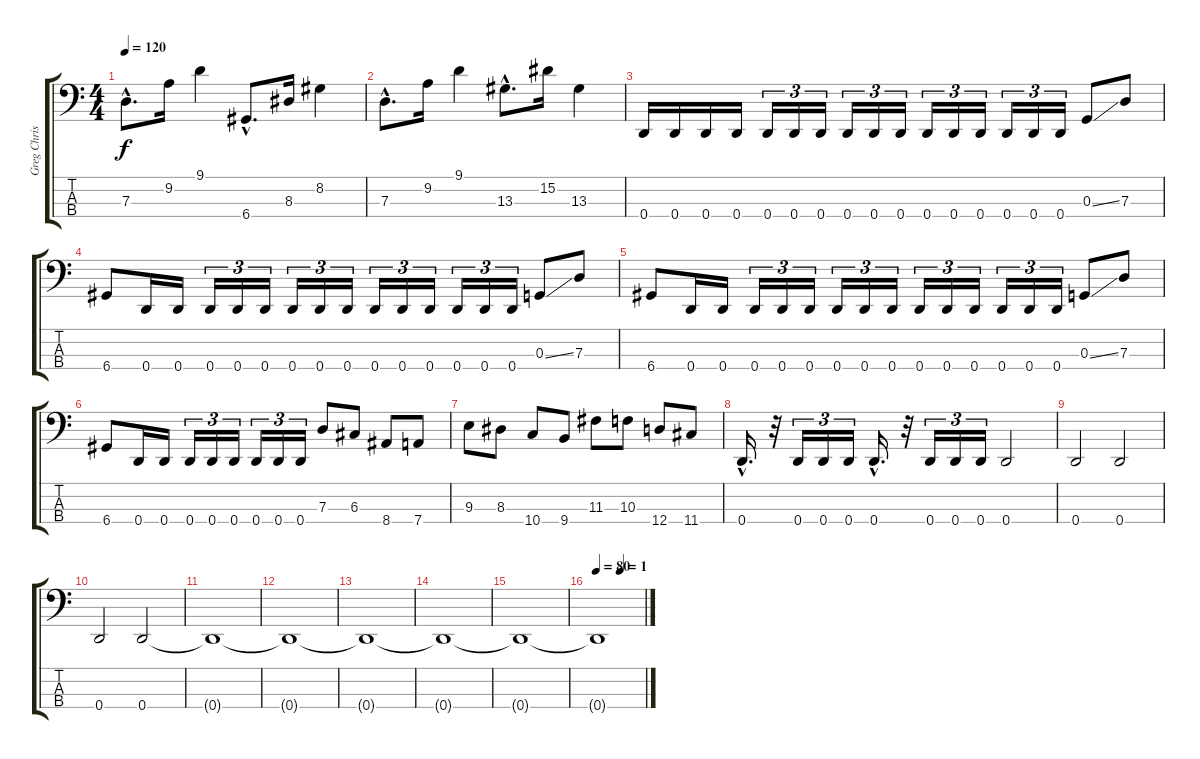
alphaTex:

\track ("Greg Christian" "Greg Chris") {instrument electricbassfinger}
\staff {score tabs}
\tuning (F2 C2 G1 D1) {hide}
\ts (4 4)
\tempo 120
\clef f4
\ks c
7.3{hac}.8{d dy f} 9.2.16 9.1.4 6.4{hac}.8{d} 8.3.16 8.2.4 |
7.3{hac}.8{d} 9.2.16 9.1.4 13.3{hac}.8{d} 15.2.16 13.3.4 |
0.4.16 0.4.16 0.4.16 0.4.16 0.4.16{tu (3 2)} 0.4.16{tu (3 2)} 0.4.16{tu (3 2)} 0.4.16{tu (3 2)} 0.4.16{tu (3 2)} 0.4.16{tu (3 2)} 0.4.16{tu (3 2)} 0.4.16{tu (3 2)} 0.4.16{tu (3 2)} 0.4.16{tu (3 2)} 0.4.16{tu (3 2)} 0.4.16{tu (3 2)} 0.3{ss}.8 7.3.8 |
6.4.8 0.4.16 0.4.16 0.4.16{tu (3 2)} 0.4.16{tu (3 2)} 0.4.16{tu (3 2)} 0.4.16{tu (3 2)} 0.4.16{tu (3 2)} 0.4.16{tu (3 2)} 0.4.16{tu (3 2)} 0.4.16{tu (3 2)} 0.4.16{tu (3 2)} 0.4.16{tu (3 2)} 0.4.16{tu (3 2)} 0.4.16{tu (3 2)} 0.3{ss}.8 7.3.8 |
6.4.8 0.4.16 0.4.16 0.4.16{tu (3 2)} 0.4.16{tu (3 2)} 0.4.16{tu (3 2)} 0.4.16{tu (3 2)} 0.4.16{tu (3 2)} 0.4.16{tu (3 2)} 0.4.16{tu (3 2)} 0.4.16{tu (3 2)} 0.4.16{tu (3 2)} 0.4.16{tu (3 2)} 0.4.16{tu (3 2)} 0.4.16{tu (3 2)} 0.3{ss}.8 7.3.8 |
6.4.8 0.4.16 0.4.16 0.4.16{tu (3 2)} 0.4.16{tu (3 2)} 0.4.16{tu (3 2)} 0.4.16{tu (3 2)} 0.4.16{tu (3 2)} 0.4.16{tu (3 2)} 7.3.8 6.3.8 8.4.8 7.4.8 |
9.3.8 8.3.8 10.4.8 9.4.8 11.3.8 10.3.8 12.4.8 11.4.8 |
0.4{hac}.16{d} r.32 0.4.16{tu (3 2)} 0.4.16{tu (3 2)} 0.4.16{tu (3 2)} 0.4{hac}.16{d} r.32 0.4.16{tu (3 2)} 0.4.16{tu (3 2)} 0.4.16{tu (3 2)} 0.4.2 |
0.4.2 0.4.2 |
0.4.2 0.4.2 |
0.4{t}.1 |
0.4{t}.1 |
0.4{t}.1 |
0.4{t}.1 |
0.4{t}.1 |
\tempo 80
\tempo (1 0.5)
0.4{t}.1
